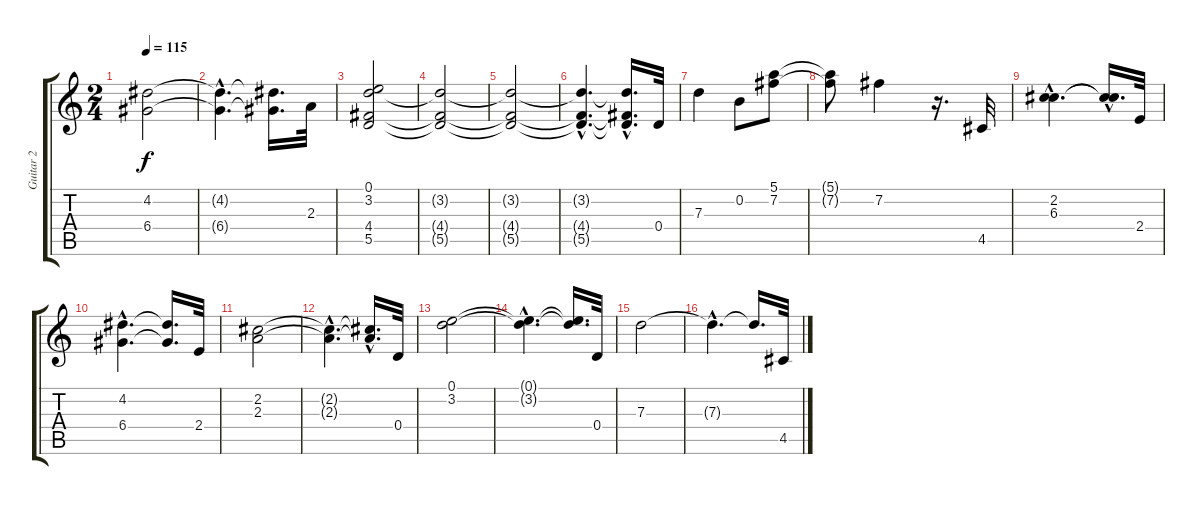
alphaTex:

\track ("Guitar 2" "Guitar 2") {instrument acousticguitarsteel}
\staff {score tabs}
\tuning (E4 B3 G3 D3 A2 E2) {hide}
\ts (2 4)
\tempo 115
\clef g2
\ks c
(4.2 6.4).2{dy f} |
(4.2{hac t} 6.4{hac t}).4{d} (4.2{t} 6.4{t}).16{d} 2.3.32 |
(0.1 3.2 4.4 5.5).2 |
(3.2{t} 4.4{t} 5.5{t}).2 |
(3.2{t} 4.4{t} 5.5{t}).2 |
(3.2{hac t} 4.4{hac t} 5.5{hac t}).4{d} (3.2{t} 4.4{hac t} 5.5{hac t}).16{d} 0.4.32 |
7.3.4 0.2.8 (5.1 7.2).8 |
(5.1{t} 7.2{t}).8 7.2.4 r.16{d} 4.5.32 |
(2.2{hac} 6.3{hac}).4{d} (2.2{hac t} 6.3{t}).16{d} 2.4.32 |
(4.2{hac} 6.4{hac}).4{d} (4.2{t} 6.4{t}).16{d} 2.4.32 |
(2.2 2.3).2 |
(2.2{hac t} 2.3{hac t}).4{d} (2.2{t} 2.3{hac t}).16{d} 0.4.32 |
(0.1 3.2).2 |
(0.1{hac t} 3.2{hac t}).4{d} (0.1{t} 3.2{t}).16{d} 0.4.32 |
7.3.2 |
7.3{hac t}.4{d} 7.3{t}.16{d} 4.5.32
